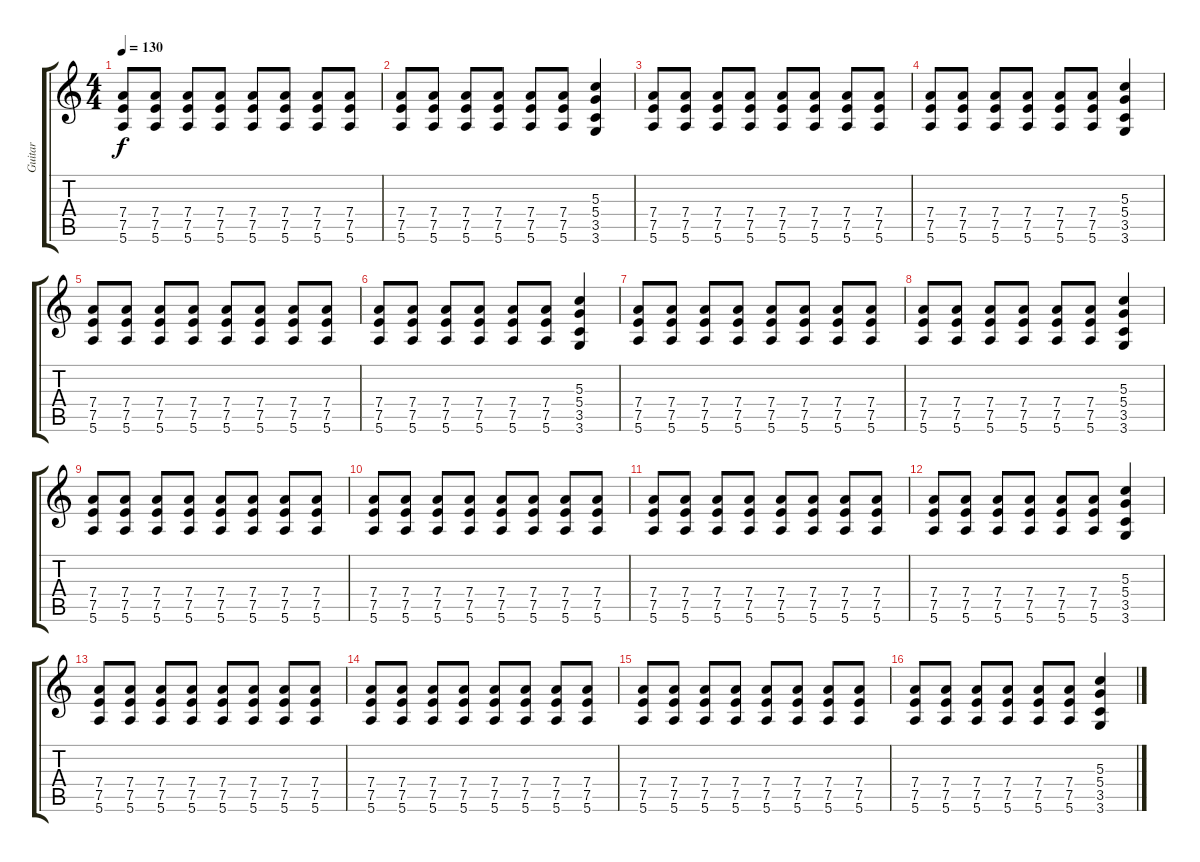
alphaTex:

\track ("Guitar" "Guitar") {instrument distortionguitar}
\staff {score tabs}
\tuning (E4 B3 G3 D3 A2 E2) {hide}
\ts (4 4)
\tempo 130
\clef g2
\ks c
(7.4 7.5 5.6).8{dy f instrument distortionguitar} (7.4 7.5 5.6).8 (7.4 7.5 5.6).8 (7.4 7.5 5.6).8 (7.4 7.5 5.6).8 (7.4 7.5 5.6).8 (7.4 7.5 5.6).8 (7.4 7.5 5.6).8 |
(7.4 7.5 5.6).8 (7.4 7.5 5.6).8 (7.4 7.5 5.6).8 (7.4 7.5 5.6).8 (7.4 7.5 5.6).8 (7.4 7.5 5.6).8 (5.3 5.4 3.5 3.6).4 |
(7.4 7.5 5.6).8 (7.4 7.5 5.6).8 (7.4 7.5 5.6).8 (7.4 7.5 5.6).8 (7.4 7.5 5.6).8 (7.4 7.5 5.6).8 (7.4 7.5 5.6).8 (7.4 7.5 5.6).8 |
(7.4 7.5 5.6).8 (7.4 7.5 5.6).8 (7.4 7.5 5.6).8 (7.4 7.5 5.6).8 (7.4 7.5 5.6).8 (7.4 7.5 5.6).8 (5.3 5.4 3.5 3.6).4 |
(7.4 7.5 5.6).8 (7.4 7.5 5.6).8 (7.4 7.5 5.6).8 (7.4 7.5 5.6).8 (7.4 7.5 5.6).8 (7.4 7.5 5.6).8 (7.4 7.5 5.6).8 (7.4 7.5 5.6).8 |
(7.4 7.5 5.6).8 (7.4 7.5 5.6).8 (7.4 7.5 5.6).8 (7.4 7.5 5.6).8 (7.4 7.5 5.6).8 (7.4 7.5 5.6).8 (5.3 5.4 3.5 3.6).4 |
(7.4 7.5 5.6).8 (7.4 7.5 5.6).8 (7.4 7.5 5.6).8 (7.4 7.5 5.6).8 (7.4 7.5 5.6).8 (7.4 7.5 5.6).8 (7.4 7.5 5.6).8 (7.4 7.5 5.6).8 |
(7.4 7.5 5.6).8 (7.4 7.5 5.6).8 (7.4 7.5 5.6).8 (7.4 7.5 5.6).8 (7.4 7.5 5.6).8 (7.4 7.5 5.6).8 (5.3 5.4 3.5 3.6).4 |
(7.4 7.5 5.6).8 (7.4 7.5 5.6).8 (7.4 7.5 5.6).8 (7.4 7.5 5.6).8 (7.4 7.5 5.6).8 (7.4 7.5 5.6).8 (7.4 7.5 5.6).8 (7.4 7.5 5.6).8 |
(7.4 7.5 5.6).8 (7.4 7.5 5.6).8 (7.4 7.5 5.6).8 (7.4 7.5 5.6).8 (7.4 7.5 5.6).8 (7.4 7.5 5.6).8 (7.4 7.5 5.6).8 (7.4 7.5 5.6).8 |
(7.4 7.5 5.6).8 (7.4 7.5 5.6).8 (7.4 7.5 5.6).8 (7.4 7.5 5.6).8 (7.4 7.5 5.6).8 (7.4 7.5 5.6).8 (7.4 7.5 5.6).8 (7.4 7.5 5.6).8 |
(7.4 7.5 5.6).8 (7.4 7.5 5.6).8 (7.4 7.5 5.6).8 (7.4 7.5 5.6).8 (7.4 7.5 5.6).8 (7.4 7.5 5.6).8 (5.3 5.4 3.5 3.6).4 |
(7.4 7.5 5.6).8 (7.4 7.5 5.6).8 (7.4 7.5 5.6).8 (7.4 7.5 5.6).8 (7.4 7.5 5.6).8 (7.4 7.5 5.6).8 (7.4 7.5 5.6).8 (7.4 7.5 5.6).8 |
(7.4 7.5 5.6).8 (7.4 7.5 5.6).8 (7.4 7.5 5.6).8 (7.4 7.5 5.6).8 (7.4 7.5 5.6).8 (7.4 7.5 5.6).8 (7.4 7.5 5.6).8 (7.4 7.5 5.6).8 |
(7.4 7.5 5.6).8 (7.4 7.5 5.6).8 (7.4 7.5 5.6).8 (7.4 7.5 5.6).8 (7.4 7.5 5.6).8 (7.4 7.5 5.6).8 (7.4 7.5 5.6).8 (7.4 7.5 5.6).8 |
(7.4 7.5 5.6).8 (7.4 7.5 5.6).8 (7.4 7.5 5.6).8 (7.4 7.5 5.6).8 (7.4 7.5 5.6).8 (7.4 7.5 5.6).8 (5.3 5.4 3.5 3.6).4
